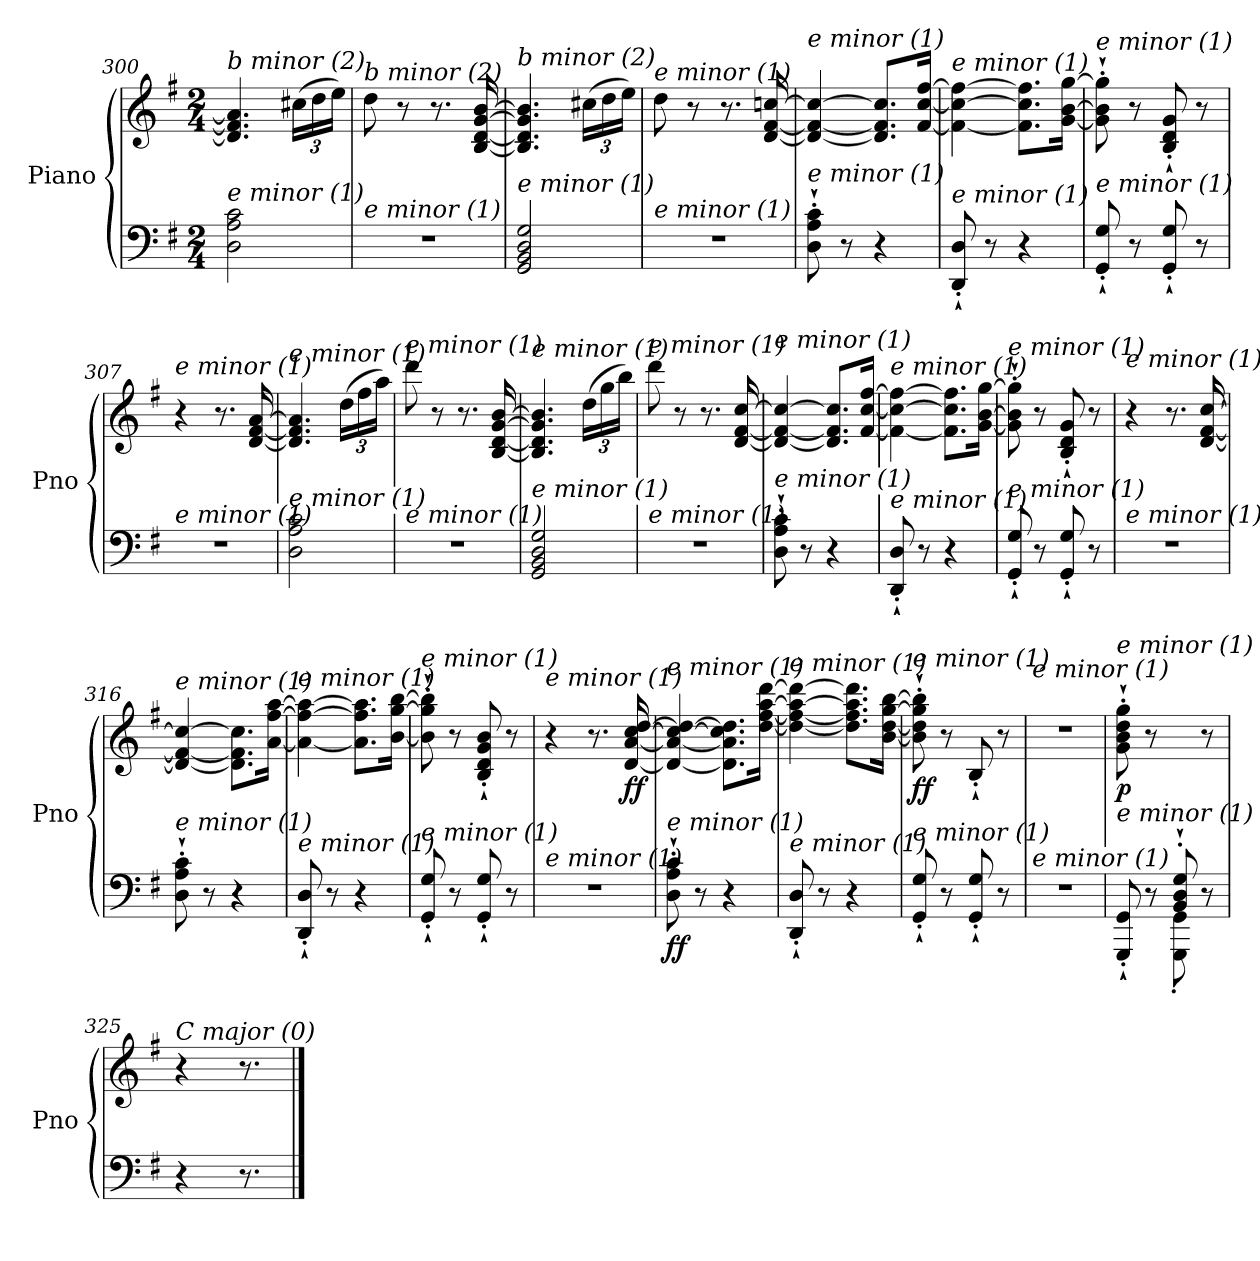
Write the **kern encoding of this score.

**kern	**kern	**dynam
*part1	*part1	*part1
*staff2	*staff1	*staff1/2
*I"Piano	*	*
*I'Pno	*	*
*clefF4	*clefG2	*
*k[f#]	*k[f#]	*
*M2/4	*M2/4	*
=300	=300	=300
!	!LO:TX:i:t=b minor (2)	!
!LO:TX:i:t=e minor (1)	!	!
2D\ 2A\ 2c\	4.d/] 4.f#/] 4.a/]	.
*	*Xbrackettup	*
.	(>24cc#X\LL	.
.	24dd\	.
.	24ee\JJ)	.
=301	=301	=301
!	!LO:TX:i:t=b minor (2)	!
!LO:TX:i:t=e minor (1)	!	!
2r	8dd\	.
.	8r	.
.	8.r	.
.	[16B/ [16d/ [16g/ [16b/	.
=302	=302	=302
!	!LO:TX:i:t=b minor (2)	!
!LO:TX:i:t=e minor (1)	!	!
2GG/ 2BB/ 2D/ 2G/	4.B/] 4.d/] 4.g/] 4.b/]	.
.	(>24cc#X\LL	.
.	24dd\	.
.	24ee\JJ)	.
=303	=303	=303
!	!LO:TX:i:t=e minor (1)	!
!LO:TX:i:t=e minor (1)	!	!
2r	8dd\	.
.	8r	.
.	8.r	.
.	[16d/ [16f#/ [16ccn/	.
=304	=304	=304
!	!LO:TX:i:t=e minor (1)	!
!LO:TX:i:t=e minor (1)	!	!
8D\'` 8A\'` 8c\'`	4d/_ 4f#/_ 4cc/_	.
8r	.	.
4r	8.d/] 8.f#/] 8.cc/]L	.
.	[16f#/ [16cc/ [16ff#/Jk	.
=305	=305	=305
!	!LO:TX:i:t=e minor (1)	!
!LO:TX:i:t=e minor (1)	!	!
8DD/'` 8D/'`	4f#\_ 4cc\_ 4ff#\_	.
8r	.	.
4r	8.f#\] 8.cc\] 8.ff#\]L	.
.	[16g\ [16b\ [16gg\Jk	.
=306	=306	=306
!	!LO:TX:i:t=e minor (1)	!
!LO:TX:i:t=e minor (1)	!	!
8GG/'` 8G/'`	8g\]'` 8b\]'` 8gg\]'`	.
8r	8r	.
8GG/'` 8G/'`	8B/'` 8d/'` 8g/'`	.
8r	8r	.
=307	=307	=307
!	!LO:TX:i:t=e minor (1)	!
!LO:TX:i:t=e minor (1)	!	!
2r	4r	.
.	8.r	.
.	[16d/ [16f#/ [16a/	.
!!LO:LB:g=z
=308	=308	=308
!	!LO:TX:i:t=e minor (1)	!
!LO:TX:i:t=e minor (1)	!	!
2D\ 2A\ 2c\	4.d/] 4.f#/] 4.a/]	.
.	(>24dd\LL	.
.	24ff#\	.
.	24aa\JJ)	.
=309	=309	=309
!	!LO:TX:i:t=e minor (1)	!
!LO:TX:i:t=e minor (1)	!	!
2r	8ddd\	.
.	8r	.
.	8.r	.
.	[16B/ [16d/ [16g/ [16b/	.
=310	=310	=310
!	!LO:TX:i:t=e minor (1)	!
!LO:TX:i:t=e minor (1)	!	!
2GG/ 2BB/ 2D/ 2G/	4.B/] 4.d/] 4.g/] 4.b/]	.
.	(>24dd\LL	.
.	24gg\	.
.	24bb\JJ)	.
=311	=311	=311
!	!LO:TX:i:t=e minor (1)	!
!LO:TX:i:t=e minor (1)	!	!
2r	8ddd\	.
.	8r	.
.	8.r	.
.	[16d/ [16f#/ [16cc/	.
=312	=312	=312
!	!LO:TX:i:t=e minor (1)	!
!LO:TX:i:t=e minor (1)	!	!
8D\'` 8A\'` 8c\'`	4d/_ 4f#/_ 4cc/_	.
8r	.	.
4r	8.d/] 8.f#/] 8.cc/]L	.
.	[16f#/ [16cc/ [16ff#/Jk	.
=313	=313	=313
!	!LO:TX:i:t=e minor (1)	!
!LO:TX:i:t=e minor (1)	!	!
8DD/'` 8D/'`	4f#\_ 4cc\_ 4ff#\_	.
8r	.	.
4r	8.f#\] 8.cc\] 8.ff#\]L	.
.	[16g\ [16b\ [16gg\Jk	.
=314	=314	=314
!	!LO:TX:i:t=e minor (1)	!
!LO:TX:i:t=e minor (1)	!	!
8GG/'` 8G/'`	8g\]'` 8b\]'` 8gg\]'`	.
8r	8r	.
8GG/'` 8G/'`	8B/'` 8d/'` 8g/'`	.
8r	8r	.
=315	=315	=315
!	!LO:TX:i:t=e minor (1)	!
!LO:TX:i:t=e minor (1)	!	!
2r	4r	.
.	8.r	.
.	[16d/ [16f#/ [16cc/	.
=316	=316	=316
!	!LO:TX:i:t=e minor (1)	!
!LO:TX:i:t=e minor (1)	!	!
8D\'` 8A\'` 8c\'`	4d/_ 4f#/_ 4cc/_	.
8r	.	.
!	!	!LO:DY:b
4r	8.d\] 8.f#\] 8.cc\]L	other-dynamics
.	[16a\ [16ff#\ [16aa\Jk	.
!!LO:LB:g=z
=317	=317	=317
!	!LO:TX:i:t=e minor (1)	!
!LO:TX:i:t=e minor (1)	!	!
8DD/'` 8D/'`	4a\_ 4ff#\_ 4aa\_	.
8r	.	.
4r	8.a\] 8.ff#\] 8.aa\]L	.
.	[16b\ [16gg\ [16bb\Jk	.
=318	=318	=318
!	!LO:TX:i:t=e minor (1)	!
!LO:TX:i:t=e minor (1)	!	!
8GG/'` 8G/'`	8b\]'` 8gg\]'` 8bb\]'`	.
8r	8r	.
8GG/'` 8G/'`	8B/'` 8d/'` 8g/'` 8b/'`	.
8r	8r	.
=319	=319	=319
!	!LO:TX:i:t=e minor (1)	!
!LO:TX:i:t=e minor (1)	!	!
2r	4r	.
.	8.r	.
!	!	!LO:DY:b
.	[16d/ [16a/ [16cc/ [16dd/	ff
=320	=320	=320
!	!LO:TX:i:t=e minor (1)	!
!LO:TX:i:t=e minor (1)	!	!
!	!	!LO:DY:b=2
8D\'` 8A\'` 8c\'`	4d/_ 4a/_ 4cc/_ 4dd/_	ff
8r	.	.
4r	8.d\] 8.a\] 8.cc\] 8.dd\]L	.
.	[16dd\ [16ff#\ [16aa\ [16ddd\Jk	.
=321	=321	=321
!	!LO:TX:i:t=e minor (1)	!
!LO:TX:i:t=e minor (1)	!	!
8DD/'` 8D/'`	4dd\_ 4ff#\_ 4aa\_ 4ddd\_	.
8r	.	.
4r	8.dd\] 8.ff#\] 8.aa\] 8.ddd\]L	.
.	[16b\ [16dd\ [16gg\ [16bb\Jk	.
=322	=322	=322
!	!LO:TX:i:t=e minor (1)	!
!LO:TX:i:t=e minor (1)	!	!
!	!	!LO:DY:b
8GG/'` 8G/'`	8b\]'` 8dd\]'` 8gg\]'` 8bb\]'`	ff
8r	8r	.
8GG/'` 8G/'`	8B'`/	.
8r	8r	.
=323	=323	=323
!	!LO:TX:i:t=e minor (1)	!
!LO:TX:i:t=e minor (1)	!	!
2r	2r	.
=324	=324	=324
*^	*	*
!	!	!LO:TX:i:t=e minor (1)	!
!LO:TX:i:t=e minor (1)	!	!	!
!	!	!	!LO:DY:b
4ryy	8GGG/'` 8GG/'`	8g\'` 8b\'` 8dd\'` 8gg\'`	p
.	8r	8r	.
8BB/'` 8D/'` 8G/'`	8GGG\' 8GG\'	8ryy	.
8ryy	8r	8r	.
=325	=325	=325	=325
!	!	!LO:TX:i:t=C major (0)	!
!LO:TX:i:t=C major (0)	!	!	!
*v	*v	*	*
4r	4r	.
8.r	8.r	.
==	==	==
*-	*-	*-
